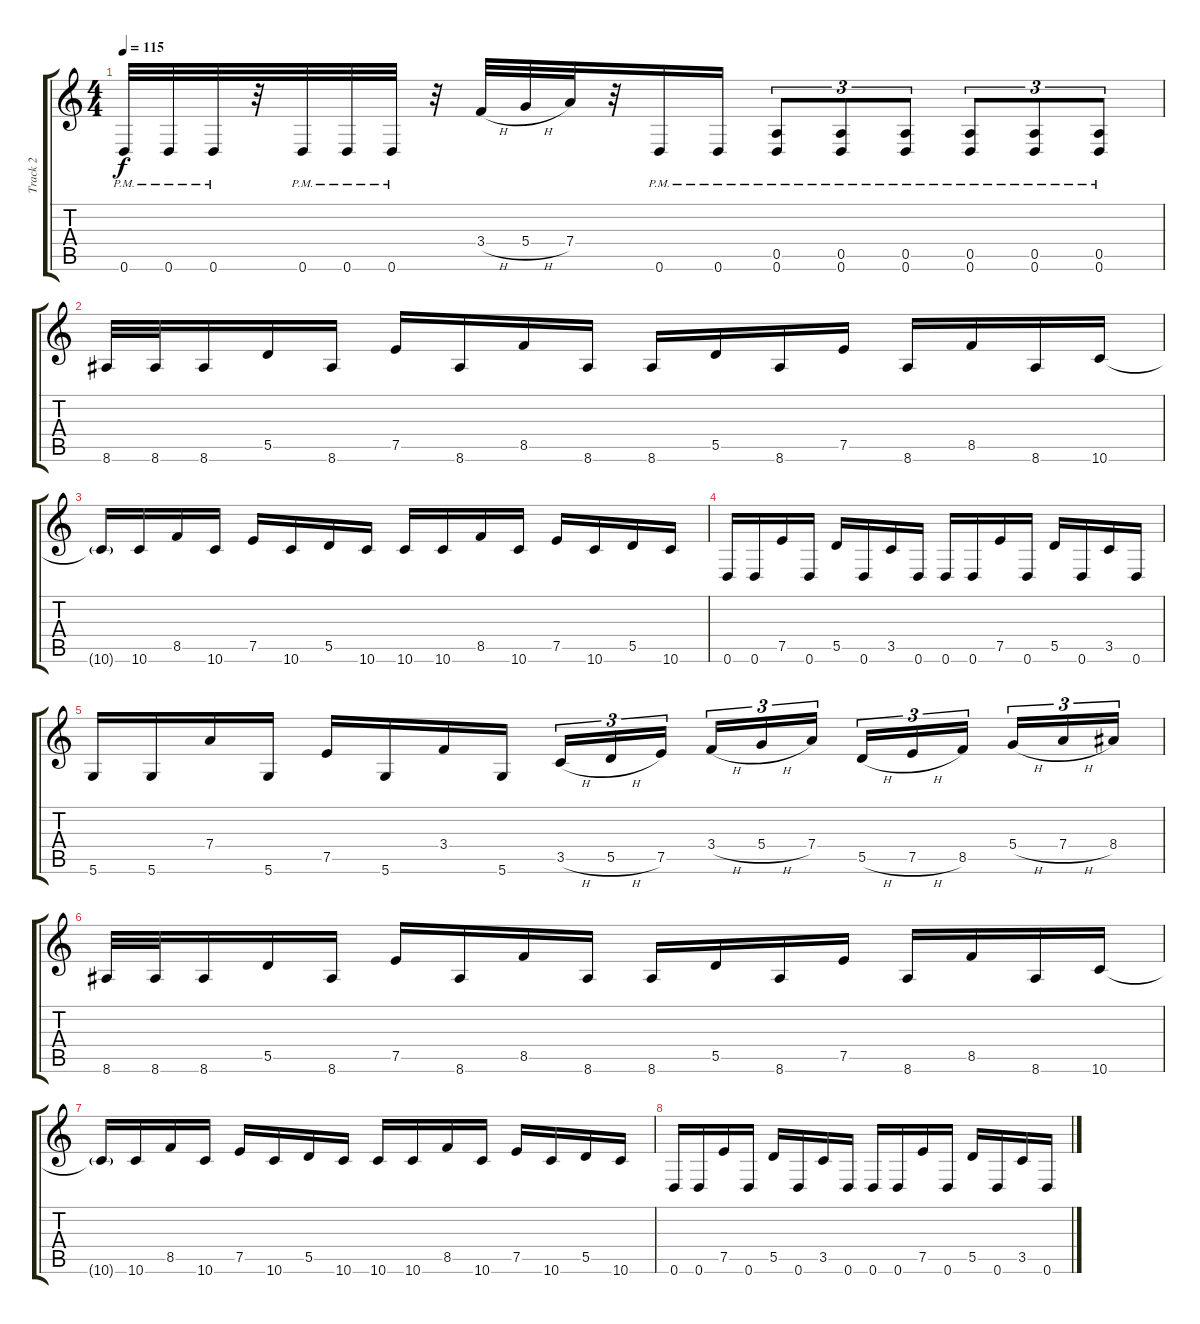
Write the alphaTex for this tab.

\track ("Track 2" "Track 2") {instrument distortionguitar}
\staff {score tabs}
\tuning (E4 B3 G3 D3 A2 D2) {hide}
\ts (4 4)
\tempo 115
\clef g2
\ks c
0.6{pm}.32{dy f} 0.6{pm}.32 0.6{pm}.32 r.32 0.6{pm}.32 0.6{pm}.32 0.6{pm}.32 r.32 3.4{h}.32 5.4{h}.32 7.4.32 r.32 0.6{pm}.16 0.6{pm}.16 (0.5 0.6{pm}).8{tu (3 2)} (0.5 0.6{pm}).8{tu (3 2)} (0.5 0.6{pm}).8{tu (3 2)} (0.5 0.6{pm}).8{tu (3 2)} (0.5 0.6{pm}).8{tu (3 2)} (0.5 0.6{pm}).8{tu (3 2)} |
8.6.32 8.6.32 8.6.16 5.5.16 8.6.16 7.5.16 8.6.16 8.5.16 8.6.16 8.6.16 5.5.16 8.6.16 7.5.16 8.6.16 8.5.16 8.6.16 10.6.16 |
10.6{g t}.16 10.6.16 8.5.16 10.6.16 7.5.16 10.6.16 5.5.16 10.6.16 10.6.16 10.6.16 8.5.16 10.6.16 7.5.16 10.6.16 5.5.16 10.6.16 |
0.6.16 0.6.16 7.5.16 0.6.16 5.5.16 0.6.16 3.5.16 0.6.16 0.6.16 0.6.16 7.5.16 0.6.16 5.5.16 0.6.16 3.5.16 0.6.16 |
5.6.16 5.6.16 7.4.16 5.6.16 7.5.16 5.6.16 3.4.16 5.6.16 3.5{h}.16{tu (3 2)} 5.5{h}.16{tu (3 2)} 7.5.16{tu (3 2)} 3.4{h}.16{tu (3 2)} 5.4{h}.16{tu (3 2)} 7.4.16{tu (3 2)} 5.5{h}.16{tu (3 2)} 7.5{h}.16{tu (3 2)} 8.5.16{tu (3 2)} 5.4{h}.16{tu (3 2)} 7.4{h}.16{tu (3 2)} 8.4.16{tu (3 2)} |
8.6.32 8.6.32 8.6.16 5.5.16 8.6.16 7.5.16 8.6.16 8.5.16 8.6.16 8.6.16 5.5.16 8.6.16 7.5.16 8.6.16 8.5.16 8.6.16 10.6.16 |
10.6{g t}.16 10.6.16 8.5.16 10.6.16 7.5.16 10.6.16 5.5.16 10.6.16 10.6.16 10.6.16 8.5.16 10.6.16 7.5.16 10.6.16 5.5.16 10.6.16 |
0.6.16 0.6.16 7.5.16 0.6.16 5.5.16 0.6.16 3.5.16 0.6.16 0.6.16 0.6.16 7.5.16 0.6.16 5.5.16 0.6.16 3.5.16 0.6.16
